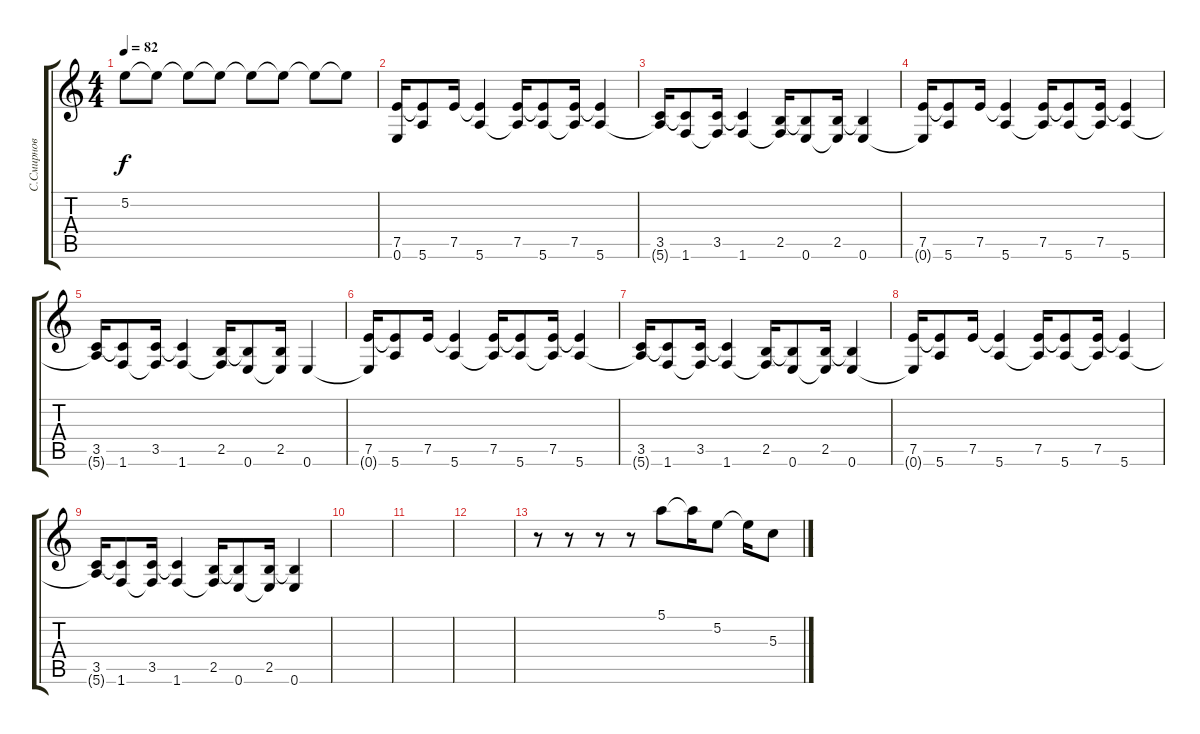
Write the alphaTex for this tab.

\track ("С.Смирнов" "С.Смирнов") {instrument distortionguitar}
\staff {score tabs}
\tuning (E4 B3 G3 D3 A2 E2) {hide}
\ts (4 4)
\tempo 82
\clef g2
\ks c
5.2.8{dy f} 5.2{t}.8 5.2{t}.8 5.2{t}.8 5.2{t}.8 5.2{t}.8 5.2{t}.8 5.2{t}.8 |
(7.5 0.6).16 (7.5{t} 5.6).8 7.5.16 (7.5{t} 5.6).4 (7.5 5.6{t}).16 (7.5{t} 5.6).8 (7.5 5.6{t}).16 (7.5{t} 5.6).4 |
(3.5 5.6{t}).16 (3.5{t} 1.6).8 (3.5 1.6{t}).16 (3.5{t} 1.6).4 (2.5 1.6{t}).16 (2.5{t} 0.6).8 (2.5 0.6{t}).16 (2.5{t} 0.6).4 |
(7.5 0.6{t}).16 (7.5{t} 5.6).8 7.5.16 (7.5{t} 5.6).4 (7.5 5.6{t}).16 (7.5{t} 5.6).8 (7.5 5.6{t}).16 (7.5{t} 5.6).4 |
(3.5 5.6{t}).16 (3.5{t} 1.6).8 (3.5 1.6{t}).16 (3.5{t} 1.6).4 (2.5 1.6{t}).16 (2.5{t} 0.6).8 (2.5 0.6{t}).16 0.6.4 |
(7.5 0.6{t}).16 (7.5{t} 5.6).8 7.5.16 (7.5{t} 5.6).4 (7.5 5.6{t}).16 (7.5{t} 5.6).8 (7.5 5.6{t}).16 (7.5{t} 5.6).4 |
(3.5 5.6{t}).16 (3.5{t} 1.6).8 (3.5 1.6{t}).16 (3.5{t} 1.6).4 (2.5 1.6{t}).16 (2.5{t} 0.6).8 (2.5 0.6{t}).16 (2.5{t} 0.6).4 |
(7.5 0.6{t}).16 (7.5{t} 5.6).8 7.5.16 (7.5{t} 5.6).4 (7.5 5.6{t}).16 (7.5{t} 5.6).8 (7.5 5.6{t}).16 (7.5{t} 5.6).4 |
(3.5 5.6{t}).16 (3.5{t} 1.6).8 (3.5 1.6{t}).16 (3.5{t} 1.6).4 (2.5 1.6{t}).16 (2.5{t} 0.6).8 (2.5 0.6{t}).16 (2.5{t} 0.6).4 |
|
|
|
r.8 r.8 r.8 r.8 5.1.8 5.1{t}.16 5.2.8 5.2{t}.16 5.3.8
